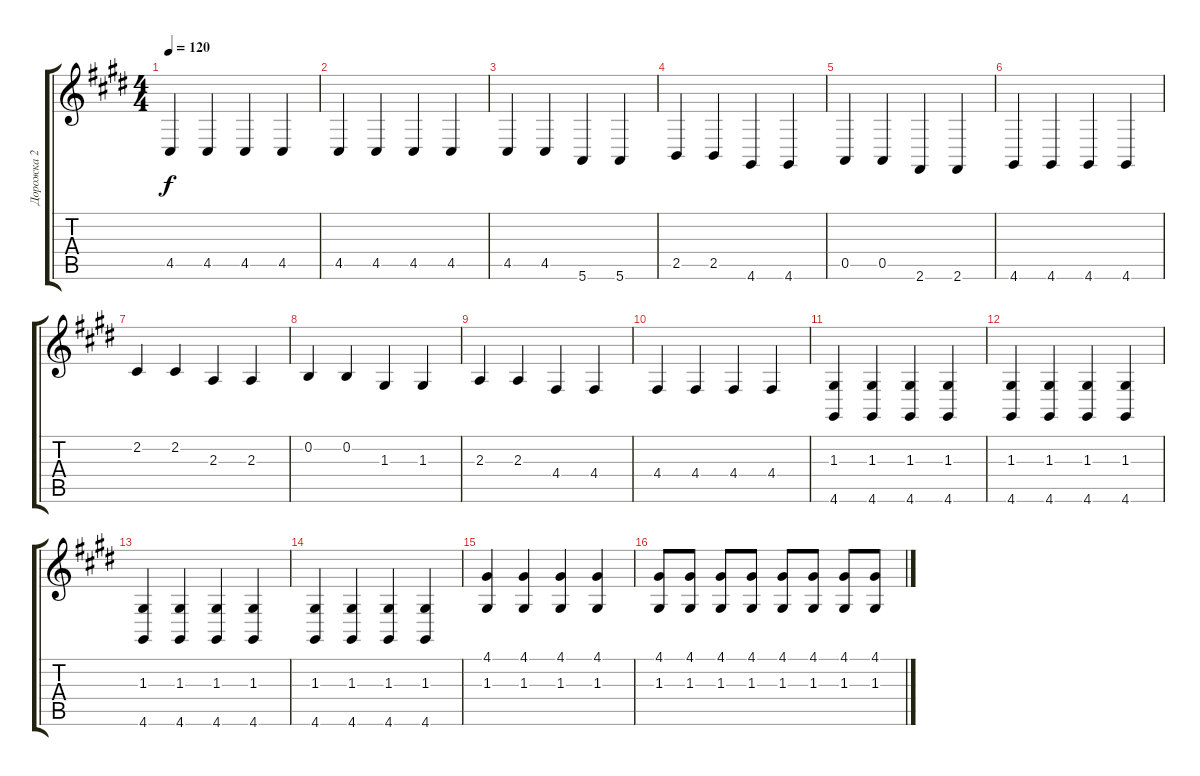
\track ("Дорожка 2" "Дорожка 2") {instrument acousticgrandpiano}
\staff {score tabs}
\tuning (E4 B3 G3 D3 A2 E2) {hide}
\ts (4 4)
\tempo 120
\clef g2
\ks e
4.5.4{dy f} 4.5.4 4.5.4 4.5.4 |
4.5.4 4.5.4 4.5.4 4.5.4 |
4.5.4 4.5.4 5.6.4 5.6.4 |
2.5.4 2.5.4 4.6.4 4.6.4 |
0.5.4 0.5.4 2.6.4 2.6.4 |
4.6.4 4.6.4 4.6.4 4.6.4 |
2.2.4 2.2.4 2.3.4 2.3.4 |
0.2.4 0.2.4 1.3.4 1.3.4 |
2.3.4 2.3.4 4.4.4 4.4.4 |
4.4.4 4.4.4 4.4.4 4.4.4 |
(1.3 4.6).4 (1.3 4.6).4 (1.3 4.6).4 (1.3 4.6).4 |
(1.3 4.6).4 (1.3 4.6).4 (1.3 4.6).4 (1.3 4.6).4 |
(1.3 4.6).4 (1.3 4.6).4 (1.3 4.6).4 (1.3 4.6).4 |
(1.3 4.6).4 (1.3 4.6).4 (1.3 4.6).4 (1.3 4.6).4 |
(4.1 1.3).4 (4.1 1.3).4 (4.1 1.3).4 (4.1 1.3).4 |
(4.1 1.3).8 (4.1 1.3).8 (4.1 1.3).8 (4.1 1.3).8 (4.1 1.3).8 (4.1 1.3).8 (4.1 1.3).8 (4.1 1.3).8
